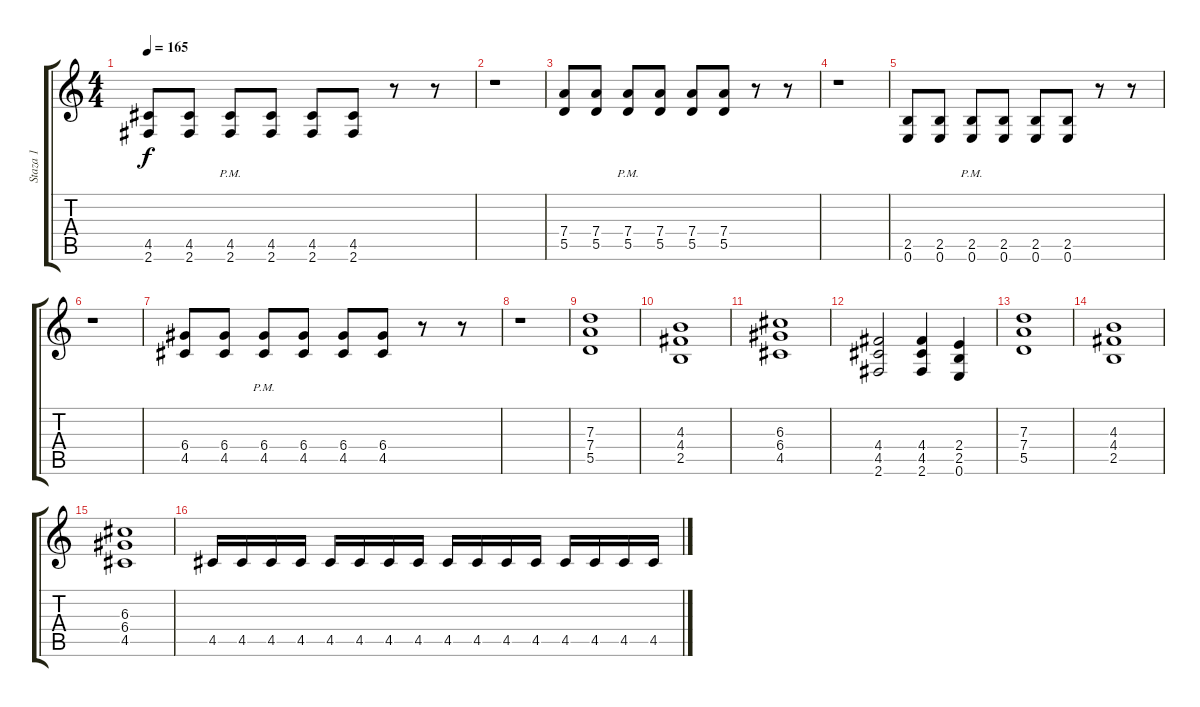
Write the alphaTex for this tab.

\track ("Staza 1" "Staza 1") {instrument distortionguitar}
\staff {score tabs}
\tuning (E4 B3 G3 D3 A2 E2) {hide}
\ts (4 4)
\tempo 165
\clef g2
\ks c
(4.5 2.6).8{dy f} (4.5 2.6).8 (4.5{pm} 2.6{pm}).8 (4.5 2.6).8 (4.5 2.6).8 (4.5 2.6).8 r.8 r.8 |
r.1 |
(7.4 5.5).8 (7.4 5.5).8 (7.4{pm} 5.5{pm}).8 (7.4 5.5).8 (7.4 5.5).8 (7.4 5.5).8 r.8 r.8 |
r.1 |
(2.5 0.6).8 (2.5 0.6).8 (2.5{pm} 0.6{pm}).8 (2.5 0.6).8 (2.5 0.6).8 (2.5 0.6).8 r.8 r.8 |
r.1 |
(6.4 4.5).8 (6.4 4.5).8 (6.4{pm} 4.5{pm}).8 (6.4 4.5).8 (6.4 4.5).8 (6.4 4.5).8 r.8 r.8 |
r.1 |
(7.3 7.4 5.5).1{volume 12} |
(4.3 4.4 2.5).1 |
(6.3 6.4 4.5).1 |
(4.4 4.5 2.6).2 (4.4 4.5 2.6).4 (2.4 2.5 0.6).4 |
(7.3 7.4 5.5).1 |
(4.3 4.4 2.5).1 |
(6.3 6.4 4.5).1 |
4.5.16 4.5.16 4.5.16 4.5.16 4.5.16 4.5.16 4.5.16 4.5.16 4.5.16 4.5.16 4.5.16 4.5.16 4.5.16 4.5.16 4.5.16 4.5.16
